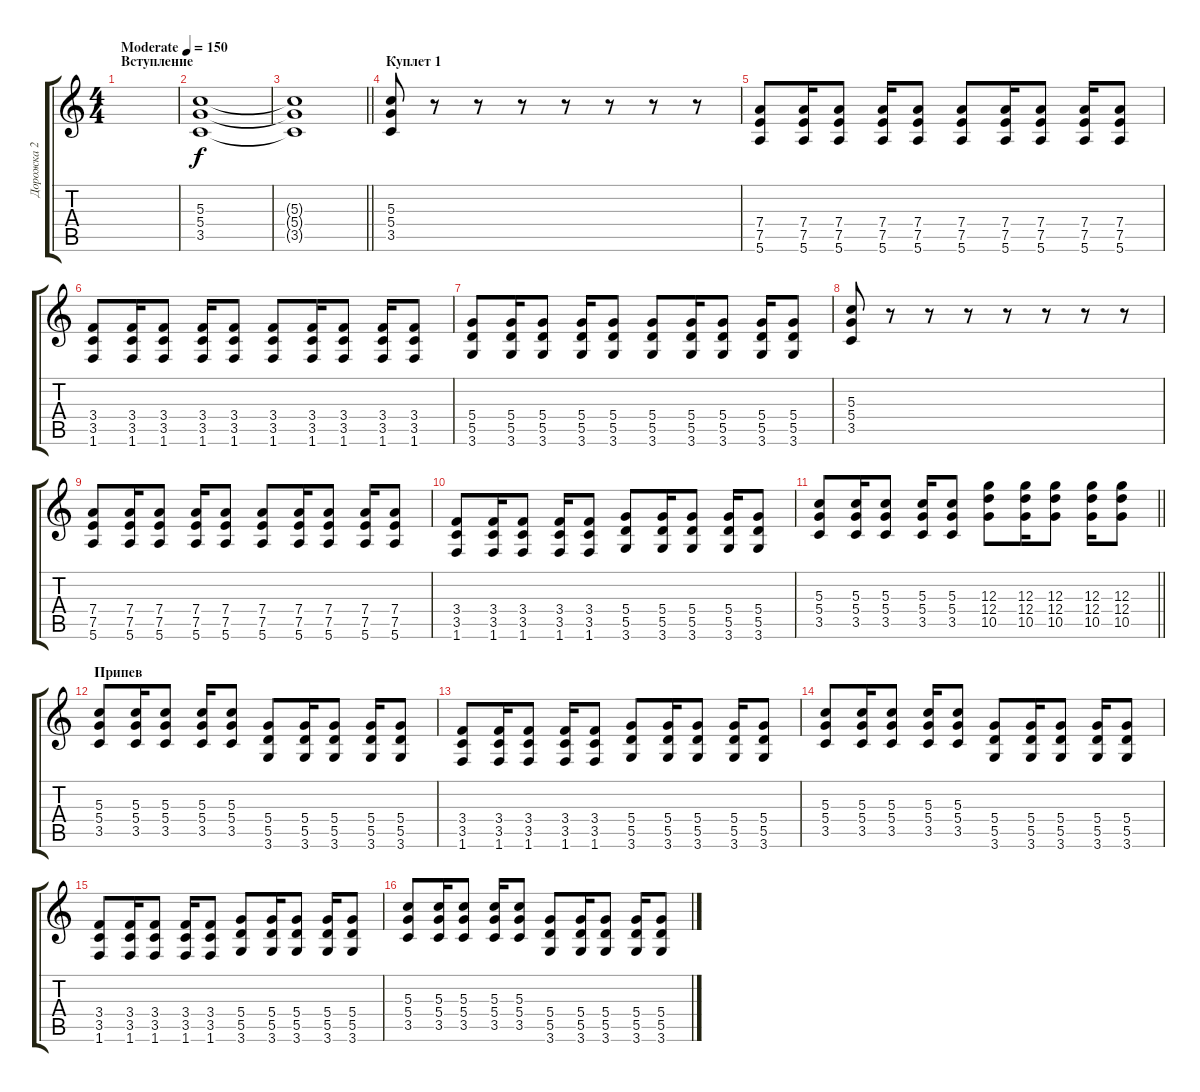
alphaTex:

\track ("Дорожка 2" "Дорожка 2") {instrument distortionguitar}
\staff {score tabs}
\tuning (E4 B3 G3 D3 A2 E2) {hide}
\ts (4 4)
\section ("" "Вступление")
\tempo (150 "Moderate")
\clef g2
\ks c
|
(5.3 5.4 3.5).1 |
\barLineRight lightlight
(5.3{t} 5.4{t} 3.5{t}).1 |
\section ("" "Куплет 1")
(5.3 5.4 3.5).8 r.8 r.8 r.8 r.8 r.8 r.8 r.8 |
(7.4 7.5 5.6).8 (7.4 7.5 5.6).16 (7.4 7.5 5.6).8 (7.4 7.5 5.6).16 (7.4 7.5 5.6).8 (7.4 7.5 5.6).8 (7.4 7.5 5.6).16 (7.4 7.5 5.6).8 (7.4 7.5 5.6).16 (7.4 7.5 5.6).8 |
(3.4 3.5 1.6).8 (3.4 3.5 1.6).16 (3.4 3.5 1.6).8 (3.4 3.5 1.6).16 (3.4 3.5 1.6).8 (3.4 3.5 1.6).8 (3.4 3.5 1.6).16 (3.4 3.5 1.6).8 (3.4 3.5 1.6).16 (3.4 3.5 1.6).8 |
(5.4 5.5 3.6).8 (5.4 5.5 3.6).16 (5.4 5.5 3.6).8 (5.4 5.5 3.6).16 (5.4 5.5 3.6).8 (5.4 5.5 3.6).8 (5.4 5.5 3.6).16 (5.4 5.5 3.6).8 (5.4 5.5 3.6).16 (5.4 5.5 3.6).8 |
(5.3 5.4 3.5).8 r.8 r.8 r.8 r.8 r.8 r.8 r.8 |
(7.4 7.5 5.6).8 (7.4 7.5 5.6).16 (7.4 7.5 5.6).8 (7.4 7.5 5.6).16 (7.4 7.5 5.6).8 (7.4 7.5 5.6).8 (7.4 7.5 5.6).16 (7.4 7.5 5.6).8 (7.4 7.5 5.6).16 (7.4 7.5 5.6).8 |
(3.4 3.5 1.6).8 (3.4 3.5 1.6).16 (3.4 3.5 1.6).8 (3.4 3.5 1.6).16 (3.4 3.5 1.6).8 (5.4 5.5 3.6).8 (5.4 5.5 3.6).16 (5.4 5.5 3.6).8 (5.4 5.5 3.6).16 (5.4 5.5 3.6).8 |
\barLineRight lightlight
(5.3 5.4 3.5).8 (5.3 5.4 3.5).16 (5.3 5.4 3.5).8 (5.3 5.4 3.5).16 (5.3 5.4 3.5).8 (12.3 12.4 10.5).8 (12.3 12.4 10.5).16 (12.3 12.4 10.5).8 (12.3 12.4 10.5).16 (12.3 12.4 10.5).8 |
\section ("" "Припев")
(5.3 5.4 3.5).8 (5.3 5.4 3.5).16 (5.3 5.4 3.5).8 (5.3 5.4 3.5).16 (5.3 5.4 3.5).8 (5.4 5.5 3.6).8 (5.4 5.5 3.6).16 (5.4 5.5 3.6).8 (5.4 5.5 3.6).16 (5.4 5.5 3.6).8 |
(3.4 3.5 1.6).8 (3.4 3.5 1.6).16 (3.4 3.5 1.6).8 (3.4 3.5 1.6).16 (3.4 3.5 1.6).8 (5.4 5.5 3.6).8 (5.4 5.5 3.6).16 (5.4 5.5 3.6).8 (5.4 5.5 3.6).16 (5.4 5.5 3.6).8 |
(5.3 5.4 3.5).8 (5.3 5.4 3.5).16 (5.3 5.4 3.5).8 (5.3 5.4 3.5).16 (5.3 5.4 3.5).8 (5.4 5.5 3.6).8 (5.4 5.5 3.6).16 (5.4 5.5 3.6).8 (5.4 5.5 3.6).16 (5.4 5.5 3.6).8 |
(3.4 3.5 1.6).8 (3.4 3.5 1.6).16 (3.4 3.5 1.6).8 (3.4 3.5 1.6).16 (3.4 3.5 1.6).8 (5.4 5.5 3.6).8 (5.4 5.5 3.6).16 (5.4 5.5 3.6).8 (5.4 5.5 3.6).16 (5.4 5.5 3.6).8 |
(5.3 5.4 3.5).8 (5.3 5.4 3.5).16 (5.3 5.4 3.5).8 (5.3 5.4 3.5).16 (5.3 5.4 3.5).8 (5.4 5.5 3.6).8 (5.4 5.5 3.6).16 (5.4 5.5 3.6).8 (5.4 5.5 3.6).16 (5.4 5.5 3.6).8
